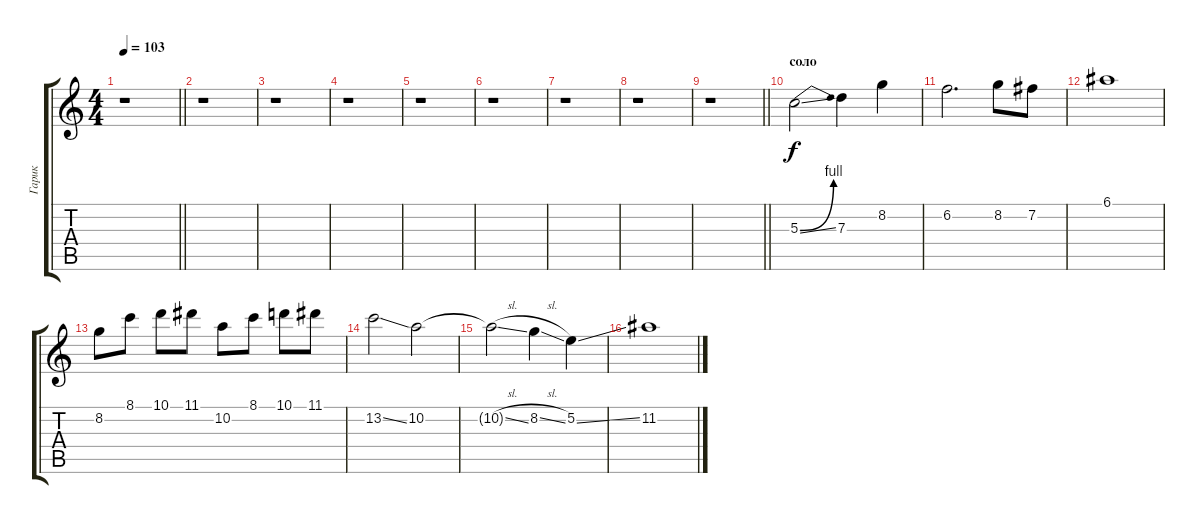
\track ("Гарик" "Гарик") {instrument distortionguitar}
\staff {score tabs}
\tuning (E4 B3 G3 D3 A2 E2) {hide}
\ts (4 4)
\tempo 103
\clef g2
\barLineRight lightlight
\ks c
r.1{dy f} |
r.1 |
r.1 |
r.1 |
r.1 |
r.1 |
r.1 |
r.1 |
\barLineRight lightlight
r.1 |
\section ("" "соло")
5.3{be (bend 0 0 60 4) ss}.2 7.3.4 8.2.4 |
6.2.2{d} 8.2.8 7.2.8 |
6.1.1 |
8.2.8 8.1.8 10.1.8 11.1.8 10.2.8 8.1.8 10.1.8 11.1.8 |
13.2{ss}.2 10.2.2 |
10.2{sl t}.2 8.2{sl}.4 5.2{ss}.4 |
11.2.1
